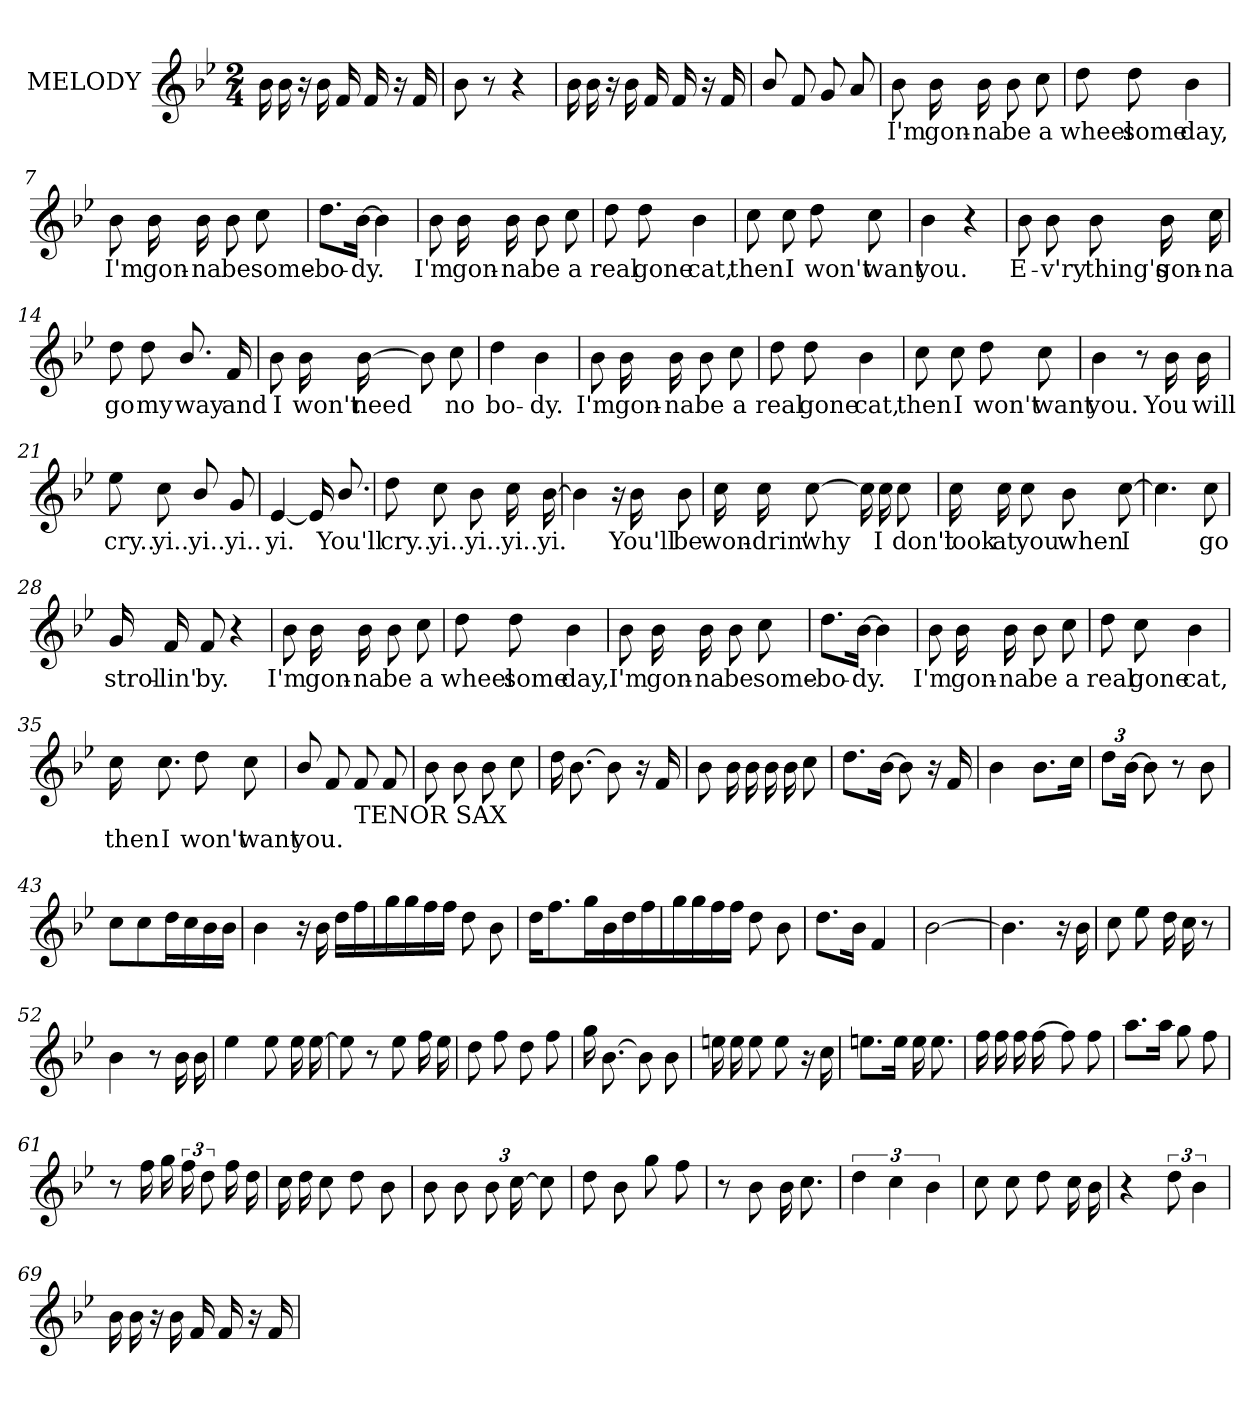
**kern	**text
*part1	*part1
*staff1	*staff1
*I"MELODY	*
*I'MELODY	*
*clefG2	*
*k[b-e-]	*
*M2/4	*
=1	=1
16b-\LL	.
16b-\J	.
16r	.
16b-\	.
16f/LL	.
16f/J	.
16r	.
16f/	.
=2	=2
8b-\	.
8r	.
4r	.
=3	=3
16b-\LL	.
16b-\J	.
16r	.
16b-\	.
16f/LL	.
16f/J	.
16r	.
16f/	.
=4	=4
8b-/L	.
8f/	.
8g/L	.
8a/	.
=5	=5
8b-\L	I'm
16b-\L	gon-
16b-\J	na
8b-\L	be
8cc\	a
=6	=6
8dd\L	wheel
8dd\	some
4b-\	day,
!!LO:LB:g=z
=7	=7
8b-\L	I'm
16b-\L	gon-
16b-\J	na
8b-\L	be
8cc\	some-
=8	=8
8.dd\L	bo-
[>16b-\J	dy.
4b-\]	.
=9	=9
8b-\L	I'm
16b-\L	gon-
16b-\J	na
8b-\L	be
8cc\	a
=10	=10
8dd\L	real
8dd\	gone
4b-\	cat,
=11	=11
8cc\L	then
8cc\	I
8dd\L	won't
8cc\	want
=12	=12
4b-\	you.
4r	.
!!LO:LB:g=z
=13	=13
8b-\L	E-
8b-\	v'ry
8b-\L	thing's
16b-\L	gon-
16cc\J	na
=14	=14
8dd\L	go
8dd\	my
8.b-/L	way
16f/J	and
=15	=15
8b-\L	I
16b-\L	won't
[>16b-\J	need
8b-\L]	.
8cc\	no
=16	=16
4dd\	bo-
4b-\	dy.
=17	=17
8b-\L	I'm
16b-\L	gon-
16b-\J	na
8b-\L	be
8cc\	a
=18	=18
8dd\L	real
8dd\	gone
4b-\	cat,
!!LO:LB:g=z
=19	=19
8cc\L	then
8cc\	I
8dd\L	won't
8cc\	want
=20	=20
4b-\	you.
8r	.
16b-\LL	You
16b-\J	will
=21	=21
8ee-\L	cry..
8cc\	yi..
8b-/L	yi..
8g/	yi..
=22	=22
[<4e-/	yi.
16e-/LL]	.
8.b-/	You'll
=23	=23
8dd\L	cry..
8cc\	yi..
8b-\L	yi..
16cc\L	yi..
[>16b-\J	yi.
=24	=24
4b-\]	.
16r	.
16b-\	You'll
8b-\	be
!!LO:LB:g=z
=25	=25
16cc\LL	won-
16cc\J	drin'
[>8cc\	why
16cc\LL]	.
16cc\J	I
8cc\	don't
=26	=26
16cc\LL	look
16cc\J	at
8cc\	you
8b-\L	when
[>8cc\	I
=27	=27
4.cc\]	.
8cc\	go
=28	=28
16g/LL	strol-
16f/J	lin'
8f/	by.
4r	.
=29	=29
8b-\L	I'm
16b-\L	gon-
16b-\J	na
8b-\L	be
8cc\	a
!!LO:LB:g=z
=30	=30
8dd\L	wheel
8dd\	some
4b-\	day,
=31	=31
8b-\L	I'm
16b-\L	gon-
16b-\J	na
8b-\L	be
8cc\	some-
=32	=32
8.dd\L	bo-
[>16b-\J	dy.
4b-\]	.
=33	=33
8b-\L	I'm
16b-\L	gon-
16b-\J	na
8b-\L	be
8cc\	a
=34	=34
8dd\L	real
8cc\	gone
4b-\	cat,
=35	=35
16cc\LL	then
8.cc\	I
8dd\L	won't
8cc\	want
!!LO:LB:g=z
=36	=36
8b-/L	you.
8f/	.
!LO:TX:b:t=TENOR SAX	!
8f/L	.
8f/	.
=37	=37
8b-\L	.
8b-\	.
8b-\L	.
8cc\	.
=38	=38
16dd\LL	.
[>8.b-\	.
8b-\]	.
16r	.
16f/	.
=39	=39
8b-\L	.
16b-\L	.
16b-\J	.
16b-\LL	.
16b-\J	.
8cc\	.
=40	=40
8.dd\L	.
[>16b-\J	.
8b-\]	.
16r	.
16f/	.
=41	=41
4b-\	.
8.b-\L	.
16cc\J	.
=42	=42
12dd\L	.
[>24b-\J	.
8b-\]	.
8r	.
8b-\	.
!!LO:LB:g=z
=43	=43
8cc\L	.
8cc\	.
16dd\LL	.
16cc\J	.
16b-\J	.
16b-\J	.
=44	=44
4b-\	.
16r	.
16b-\	.
16dd\LL	.
16ff\J	.
=45	=45
16gg\LL	.
16gg\J	.
16ff\J	.
16ff\J	.
8dd\L	.
8b-\	.
=46	=46
16dd\LL	.
8.ff\	.
16gg\LL	.
16b-\J	.
16dd\J	.
16ff\J	.
=47	=47
16gg\LL	.
16gg\J	.
16ff\J	.
16ff\J	.
8dd\L	.
8b-\	.
=48	=48
8.dd\L	.
16b-\J	.
4f/	.
=49	=49
[>2b-\	.
!!LO:LB:g=z
=50	=50
4.b-\]	.
16r	.
16b-\	.
=51	=51
8cc\L	.
8ee-\	.
16dd\LL	.
16cc\J	.
8r	.
=52	=52
4b-\	.
8r	.
16b-\LL	.
16b-\J	.
=53	=53
4ee-\	.
8ee-\L	.
16ee-\L	.
[>16ee-\J	.
=54	=54
8ee-\]	.
8r	.
8ee-\L	.
16ff\L	.
16ee-\J	.
=55	=55
8dd\L	.
8ff\	.
8dd\L	.
8ff\	.
=56	=56
16gg\LL	.
[>8.b-\	.
8b-\L]	.
8b-\	.
!!LO:PB:g=z
=57	=57
16een\LL	.
16ee\J	.
8ee\	.
8ee\	.
16r	.
16cc\	.
=58	=58
8.een\L	.
16ee\J	.
16ee\LL	.
8.ee\	.
=59	=59
16ff\LL	.
16ff\J	.
16ff\J	.
[>16ff\J	.
8ff\L]	.
8ff\	.
=60	=60
8.aa\L	.
16aa\J	.
8gg\L	.
8ff\	.
=61	=61
8r	.
16ff\LL	.
16gg\J	.
24ff\LL	.
12dd\	.
16ff\L	.
16dd\J	.
=62	=62
16cc\LL	.
16dd\J	.
8cc\	.
8dd\L	.
8b-\	.
!!LO:LB:g=z
=63	=63
8b-\L	.
8b-\	.
12b-\L	.
[>24cc\J	.
8cc\]	.
=64	=64
8dd\L	.
8b-\	.
8gg\L	.
8ff\	.
=65	=65
8r	.
8b-\	.
16b-\LL	.
8.cc\	.
=66	=66
6dd\	.
6cc\	.
6b-\	.
=67	=67
8cc\L	.
8cc\	.
8dd\L	.
16cc\L	.
16b-\J	.
=68	=68
4r	.
12dd\	.
6b-\	.
=69	=69
16b-\LL	.
16b-\J	.
16r	.
16b-\	.
16f/LL	.
16f/J	.
16r	.
16f/	.
=	=
*-	*-
